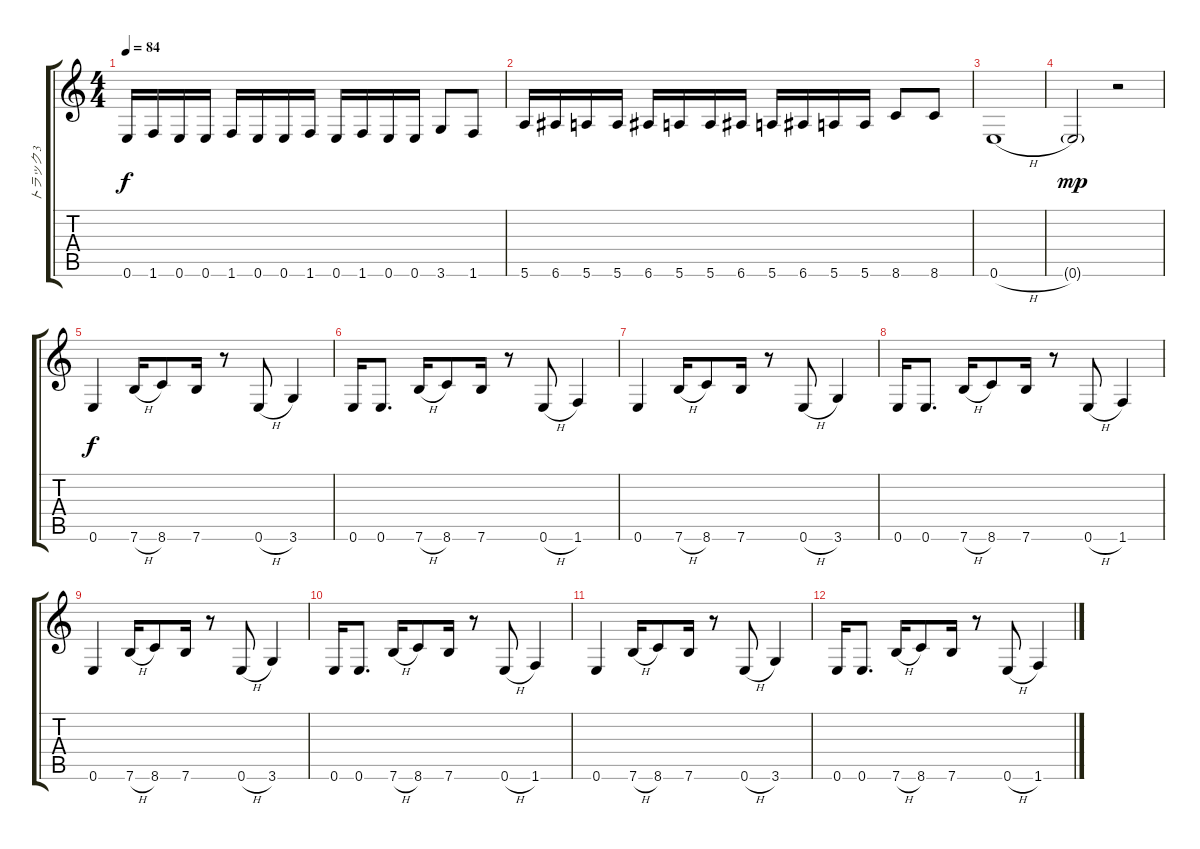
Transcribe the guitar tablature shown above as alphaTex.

\track ("トラック 3" "トラック 3") {instrument electricbasspick}
\staff {score tabs}
\tuning (E4 B3 G3 D3 A2 E2) {hide}
\ts (4 4)
\tempo 84
\clef g2
\ks c
0.6.16{dy f} 1.6.16 0.6.16 0.6.16 1.6.16 0.6.16 0.6.16 1.6.16 0.6.16 1.6.16 0.6.16 0.6.16 3.6.8 1.6.8 |
5.6.16 6.6.16 5.6.16 5.6.16 6.6.16 5.6.16 5.6.16 6.6.16 5.6.16 6.6.16 5.6.16 5.6.16 8.6.8 8.6.8 |
0.6{h}.1 |
0.6{g}.2{dy mp} r.2 |
0.6.4{dy f} 7.6{h}.16 8.6.8 7.6.16 r.8 0.6{h}.8 3.6.4 |
0.6.16 0.6.8{d} 7.6{h}.16 8.6.8 7.6.16 r.8 0.6{h}.8 1.6.4 |
0.6.4 7.6{h}.16 8.6.8 7.6.16 r.8 0.6{h}.8 3.6.4 |
0.6.16 0.6.8{d} 7.6{h}.16 8.6.8 7.6.16 r.8 0.6{h}.8 1.6.4 |
0.6.4 7.6{h}.16 8.6.8 7.6.16 r.8 0.6{h}.8 3.6.4 |
0.6.16 0.6.8{d} 7.6{h}.16 8.6.8 7.6.16 r.8 0.6{h}.8 1.6.4 |
0.6.4 7.6{h}.16 8.6.8 7.6.16 r.8 0.6{h}.8 3.6.4 |
0.6.16 0.6.8{d} 7.6{h}.16 8.6.8 7.6.16 r.8 0.6{h}.8 1.6.4
